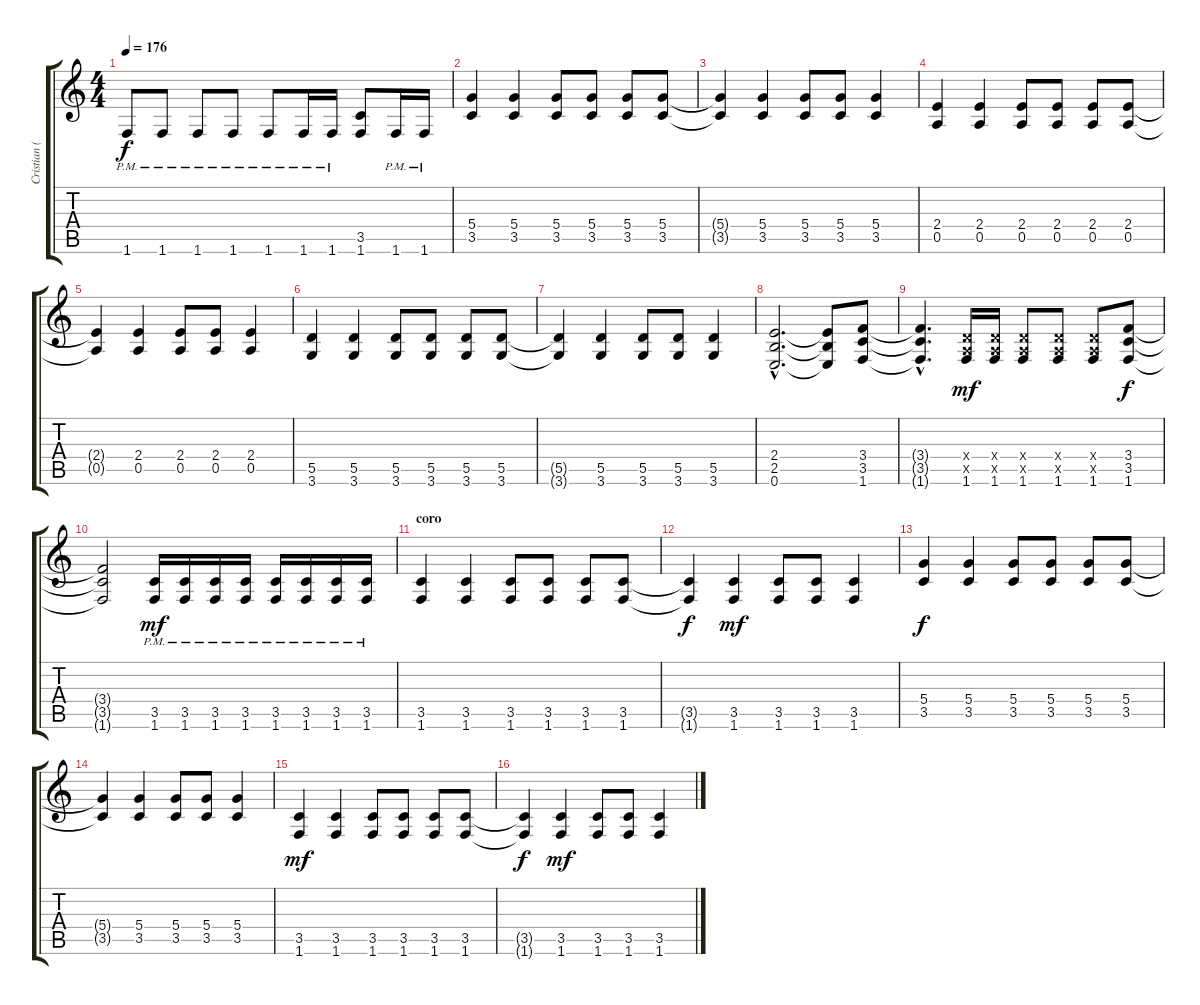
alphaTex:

\track ("Cristian (guitarra)" "Cristian (") {instrument distortionguitar}
\staff {score tabs}
\tuning (E4 B3 G3 D3 A2 E2) {hide}
\ts (4 4)
\tempo 176
\clef g2
\ks c
1.6{pm}.8{dy f} 1.6{pm}.8 1.6{pm}.8 1.6{pm}.8 1.6{pm}.8{volume 13} 1.6{pm}.16 1.6{pm}.16 (3.5 1.6).8 1.6{pm}.16 1.6{pm}.16 |
(5.4 3.5).4 (5.4 3.5).4 (5.4 3.5).8 (5.4 3.5).8 (5.4 3.5).8 (5.4 3.5).8 |
(5.4{t} 3.5{t}).4 (5.4 3.5).4 (5.4 3.5).8 (5.4 3.5).8 (5.4 3.5).4 |
(2.4 0.5).4 (2.4 0.5).4 (2.4 0.5).8 (2.4 0.5).8 (2.4 0.5).8 (2.4 0.5).8 |
(2.4{t} 0.5{t}).4 (2.4 0.5).4 (2.4 0.5).8 (2.4 0.5).8 (2.4 0.5).4 |
(5.5 3.6).4 (5.5 3.6).4 (5.5 3.6).8 (5.5 3.6).8 (5.5 3.6).8 (5.5 3.6).8 |
(5.5{t} 3.6{t}).4 (5.5 3.6).4 (5.5 3.6).8 (5.5 3.6).8 (5.5 3.6).4 |
(2.4{hac} 2.5{hac} 0.6{hac}).2{d} (2.4{t} 2.5{t} 0.6{t}).8 (3.4 3.5 1.6).8 |
(3.4{hac t} 3.5{hac t} 1.6{hac t}).4{d} (0.4{x} 0.5{x} 1.6).16{dy mf} (0.4{x} 0.5{x} 1.6).16 (0.4{x} 0.5{x} 1.6).8 (0.4{x} 0.5{x} 1.6).8 (0.4{x} 0.5{x} 1.6).8 (3.4 3.5 1.6).8{dy f} |
(3.4{t} 3.5{t} 1.6{t}).2 (3.5{pm} 1.6).16{dy mf} (3.5{pm} 1.6).16 (3.5{pm} 1.6).16 (3.5{pm} 1.6).16 (3.5{pm} 1.6).16 (3.5{pm} 1.6).16 (3.5{pm} 1.6).16 (3.5{pm} 1.6).16 |
\section ("" "coro")
(3.5 1.6).4 (3.5 1.6).4 (3.5 1.6).8 (3.5 1.6).8 (3.5 1.6).8 (3.5 1.6).8 |
(3.5{t} 1.6{t}).4{dy f} (3.5 1.6).4{dy mf} (3.5 1.6).8 (3.5 1.6).8 (3.5 1.6).4 |
(5.4 3.5).4{dy f} (5.4 3.5).4 (5.4 3.5).8 (5.4 3.5).8 (5.4 3.5).8 (5.4 3.5).8 |
(5.4{t} 3.5{t}).4 (5.4 3.5).4 (5.4 3.5).8 (5.4 3.5).8 (5.4 3.5).4 |
(3.5 1.6).4{dy mf} (3.5 1.6).4 (3.5 1.6).8 (3.5 1.6).8 (3.5 1.6).8 (3.5 1.6).8 |
(3.5{t} 1.6{t}).4{dy f} (3.5 1.6).4{dy mf} (3.5 1.6).8 (3.5 1.6).8 (3.5 1.6).4
